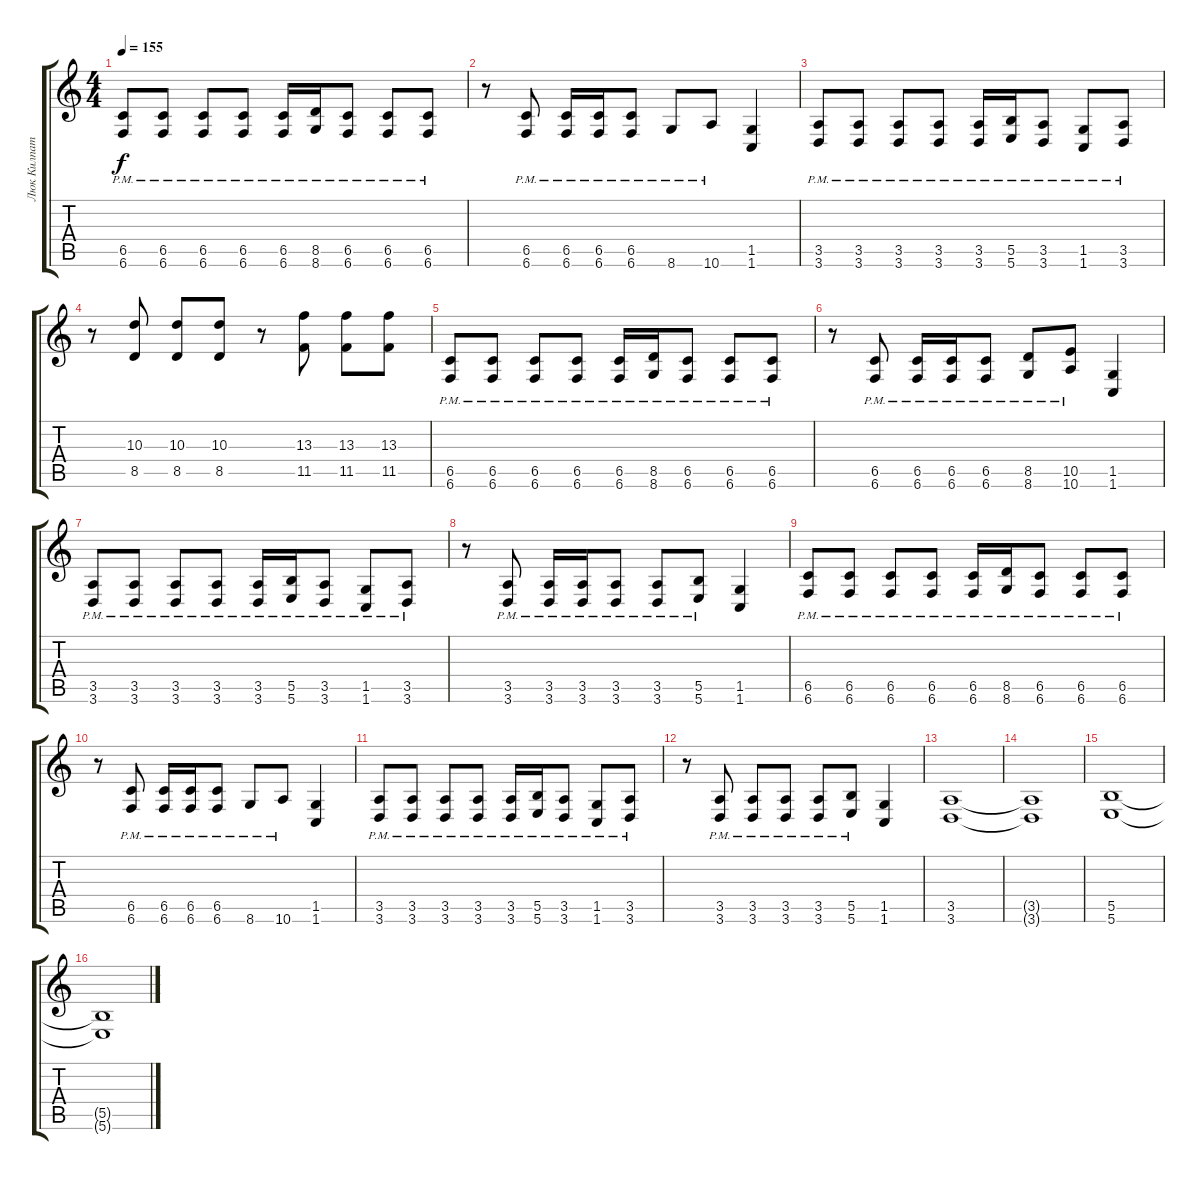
\track ("Люк Килпатрик" "Люк Килпат") {instrument distortionguitar}
\staff {score tabs}
\tuning (Db4 Ab3 E3 B2 Gb2 B1) {hide}
\ts (4 4)
\tempo 155
\clef g2
\ks c
(6.5{pm} 6.6{pm}).8{dy f} (6.5{pm} 6.6{pm}).8 (6.5{pm} 6.6{pm}).8 (6.5{pm} 6.6{pm}).8 (6.5{pm} 6.6{pm}).16 (8.5{pm} 8.6{pm}).16 (6.5{pm} 6.6{pm}).8 (6.5{pm} 6.6{pm}).8 (6.5{pm} 6.6{pm}).8 |
r.8 (6.5{pm} 6.6{pm}).8 (6.5{pm} 6.6{pm}).16 (6.5{pm} 6.6{pm}).16 (6.5{pm} 6.6{pm}).8 8.6{pm}.8 10.6{pm}.8 (1.5 1.6).4 |
(3.5{pm} 3.6{pm}).8 (3.5{pm} 3.6{pm}).8 (3.5{pm} 3.6{pm}).8 (3.5{pm} 3.6{pm}).8 (3.5{pm} 3.6{pm}).16 (5.5{pm} 5.6{pm}).16 (3.5{pm} 3.6{pm}).8 (1.5{pm} 1.6{pm}).8 (3.5{pm} 3.6{pm}).8 |
r.8 (10.3 8.5).8 (10.3 8.5).8 (10.3 8.5).8 r.8 (13.3 11.5).8 (13.3 11.5).8 (13.3 11.5).8 |
(6.5{pm} 6.6{pm}).8 (6.5{pm} 6.6{pm}).8 (6.5{pm} 6.6{pm}).8 (6.5{pm} 6.6{pm}).8 (6.5{pm} 6.6{pm}).16 (8.5{pm} 8.6{pm}).16 (6.5{pm} 6.6{pm}).8 (6.5{pm} 6.6{pm}).8 (6.5{pm} 6.6{pm}).8 |
r.8 (6.5{pm} 6.6{pm}).8 (6.5{pm} 6.6{pm}).16 (6.5{pm} 6.6{pm}).16 (6.5{pm} 6.6{pm}).8 (8.5{pm} 8.6{pm}).8 (10.5{pm} 10.6{pm}).8 (1.5 1.6).4 |
(3.5{pm} 3.6{pm}).8 (3.5{pm} 3.6{pm}).8 (3.5{pm} 3.6{pm}).8 (3.5{pm} 3.6{pm}).8 (3.5{pm} 3.6{pm}).16 (5.5{pm} 5.6{pm}).16 (3.5{pm} 3.6{pm}).8 (1.5{pm} 1.6{pm}).8 (3.5{pm} 3.6{pm}).8 |
r.8 (3.5{pm} 3.6{pm}).8 (3.5{pm} 3.6{pm}).16 (3.5{pm} 3.6{pm}).16 (3.5{pm} 3.6{pm}).8 (3.5{pm} 3.6{pm}).8 (5.5{pm} 5.6{pm}).8 (1.5 1.6).4 |
(6.5{pm} 6.6{pm}).8 (6.5{pm} 6.6{pm}).8 (6.5{pm} 6.6{pm}).8 (6.5{pm} 6.6{pm}).8 (6.5{pm} 6.6{pm}).16 (8.5{pm} 8.6{pm}).16 (6.5{pm} 6.6{pm}).8 (6.5{pm} 6.6{pm}).8 (6.5{pm} 6.6{pm}).8 |
r.8 (6.5{pm} 6.6{pm}).8 (6.5{pm} 6.6{pm}).16 (6.5{pm} 6.6{pm}).16 (6.5{pm} 6.6{pm}).8 8.6{pm}.8 10.6{pm}.8 (1.5 1.6).4 |
(3.5{pm} 3.6{pm}).8 (3.5{pm} 3.6{pm}).8 (3.5{pm} 3.6{pm}).8 (3.5{pm} 3.6{pm}).8 (3.5{pm} 3.6{pm}).16 (5.5{pm} 5.6{pm}).16 (3.5{pm} 3.6{pm}).8 (1.5{pm} 1.6{pm}).8 (3.5{pm} 3.6{pm}).8 |
r.8 (3.5{pm} 3.6{pm}).8 (3.5{pm} 3.6{pm}).8 (3.5{pm} 3.6{pm}).8 (3.5{pm} 3.6{pm}).8 (5.5{pm} 5.6{pm}).8 (1.5 1.6).4 |
(3.5 3.6).1 |
(3.5{t} 3.6{t}).1 |
(5.5 5.6).1 |
(5.5{t} 5.6{t}).1
